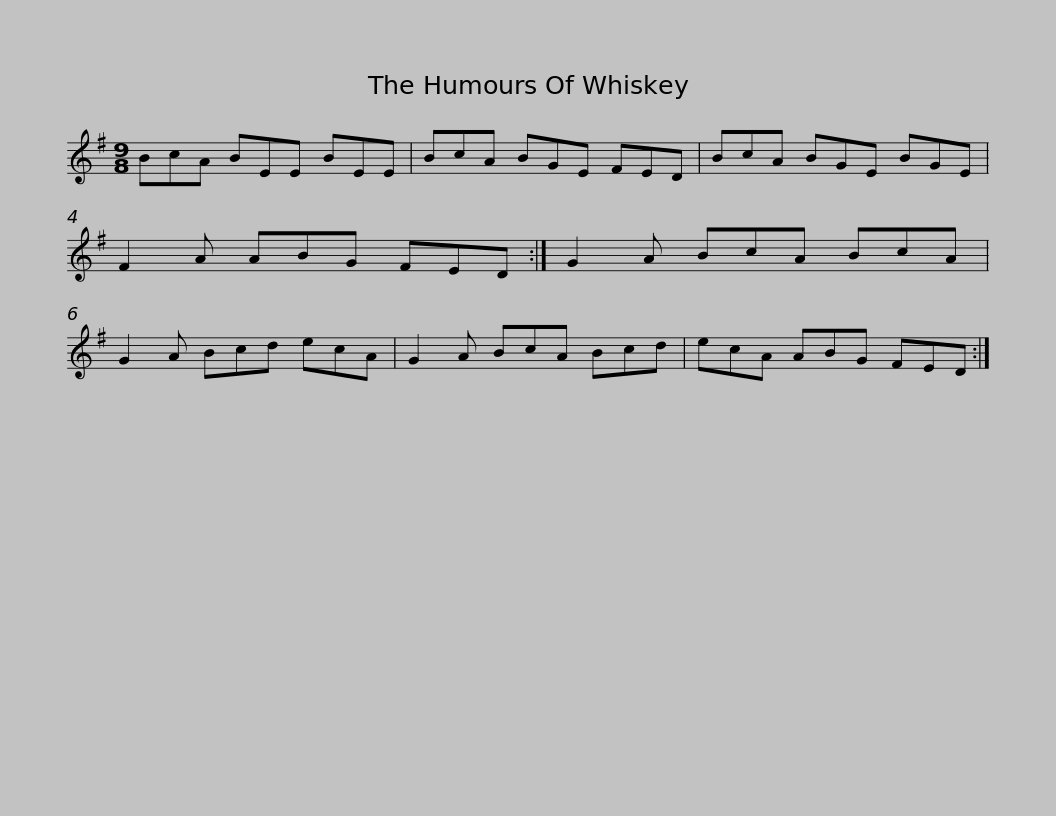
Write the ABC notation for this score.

X:1
L:1/8
M:9/8
I:linebreak $
K:Emin
V:1 treble
V:1
 BcA BEE BEE | BcA BGE FED | BcA BGE BGE | F2 A ABG FED :| G2 A BcA BcA |$ %5
 G2 A Bcd ecA | G2 A BcA Bcd | ecA ABG FED :| %8
